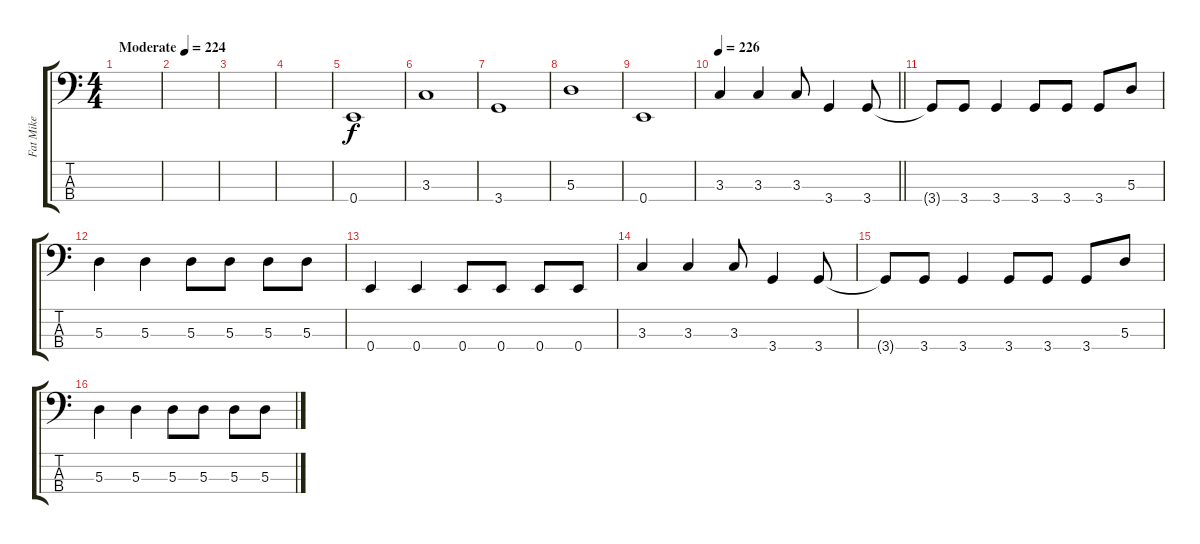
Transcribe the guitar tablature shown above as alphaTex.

\track ("Fat Mike" "Fat Mike") {instrument electricbasspick}
\staff {score tabs}
\tuning (G2 D2 A1 E1) {hide}
\ts (4 4)
\tempo (224 "Moderate")
\clef f4
\ks c
|
|
|
|
0.4.1 |
3.3.1 |
3.4.1 |
5.3.1 |
0.4.1 |
\tempo 226
\barLineRight lightlight
3.3.4 3.3.4 3.3.8 3.4.4 3.4.8 |
\section ("" "")
3.4{t}.8 3.4.8 3.4.4 3.4.8 3.4.8 3.4.8 5.3.8 |
5.3.4 5.3.4 5.3.8 5.3.8 5.3.8 5.3.8 |
0.4.4 0.4.4 0.4.8 0.4.8 0.4.8 0.4.8 |
3.3.4 3.3.4 3.3.8 3.4.4 3.4.8 |
3.4{t}.8 3.4.8 3.4.4 3.4.8 3.4.8 3.4.8 5.3.8 |
5.3.4 5.3.4 5.3.8 5.3.8 5.3.8 5.3.8
